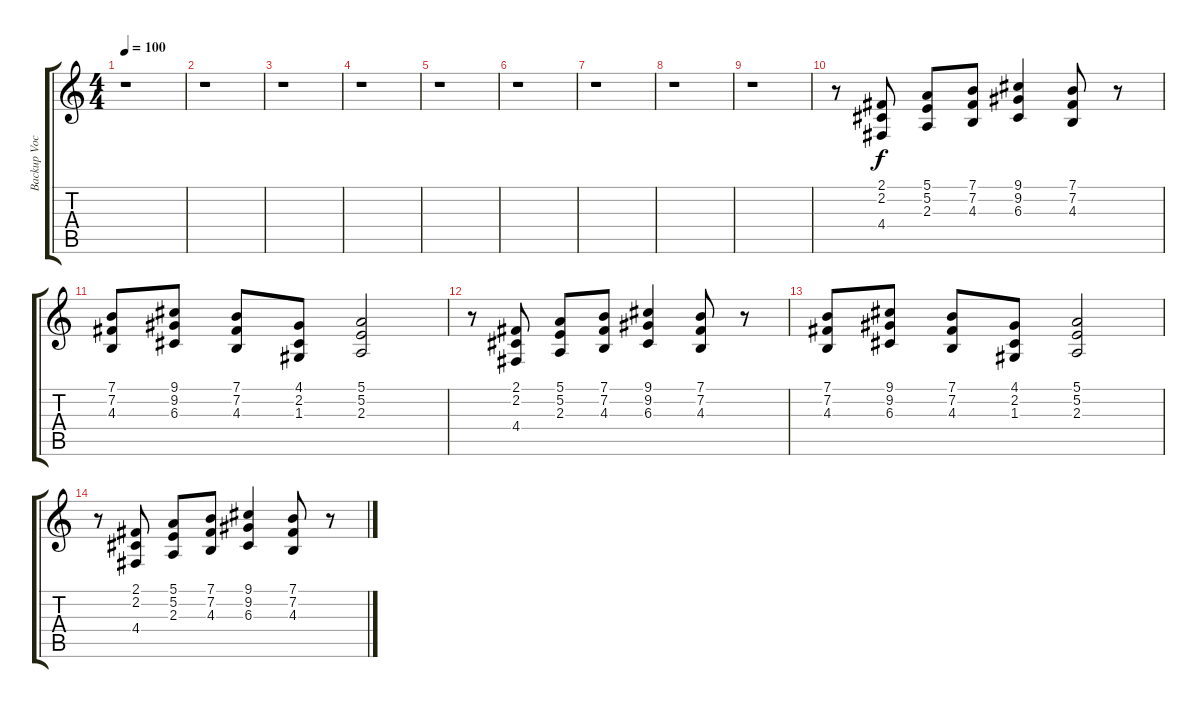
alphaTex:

\track ("Backup Vocals" "Backup Voc") {instrument choiraahs}
\staff {score tabs}
\tuning (E4 B3 G3 D3 A2 E2) {hide}
\ts (4 4)
\tempo 100
\clef g2
\ks c
r.1{dy f} |
r.1 |
r.1 |
r.1 |
r.1 |
r.1 |
r.1 |
r.1 |
r.1 |
r.8 (2.1 2.2 4.4).8 (5.1 5.2 2.3).8 (7.1 7.2 4.3).8 (9.1 9.2 6.3).4 (7.1 7.2 4.3).8 r.8 |
(7.1 7.2 4.3).8 (9.1 9.2 6.3).8 (7.1 7.2 4.3).8 (4.1 2.2 1.3).8 (5.1 5.2 2.3).2 |
r.8 (2.1 2.2 4.4).8 (5.1 5.2 2.3).8 (7.1 7.2 4.3).8 (9.1 9.2 6.3).4 (7.1 7.2 4.3).8 r.8 |
(7.1 7.2 4.3).8{volume 0} (9.1 9.2 6.3).8 (7.1 7.2 4.3).8 (4.1 2.2 1.3).8 (5.1 5.2 2.3).2 |
r.8 (2.1 2.2 4.4).8 (5.1 5.2 2.3).8 (7.1 7.2 4.3).8 (9.1 9.2 6.3).4 (7.1 7.2 4.3).8 r.8
